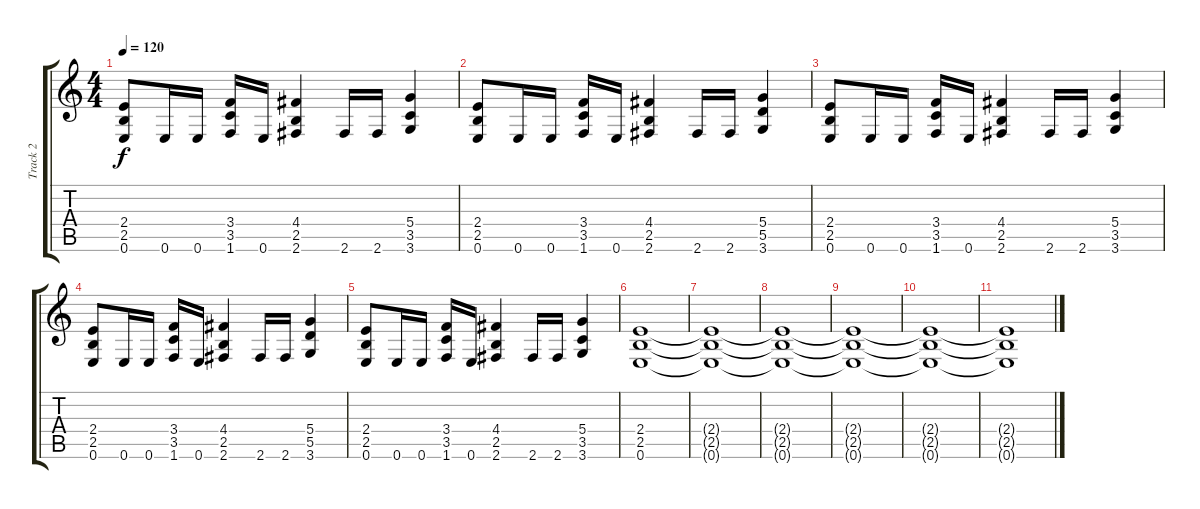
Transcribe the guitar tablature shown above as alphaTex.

\track ("Track 2" "Track 2") {instrument acousticguitarsteel}
\staff {score tabs}
\tuning (E4 B3 G3 D3 A2 E2) {hide}
\ts (4 4)
\tempo 120
\clef g2
\ks c
(2.4 2.5 0.6).8{dy f instrument distortionguitar} 0.6.16 0.6.16 (3.4 3.5 1.6).16 0.6.16 (4.4 2.5 2.6).4 2.6.16 2.6.16 (5.4 3.5 3.6).4 |
(2.4 2.5 0.6).8{instrument distortionguitar} 0.6.16 0.6.16 (3.4 3.5 1.6).16 0.6.16 (4.4 2.5 2.6).4 2.6.16 2.6.16 (5.4 5.5 3.6).4 |
(2.4 2.5 0.6).8{instrument distortionguitar} 0.6.16 0.6.16 (3.4 3.5 1.6).16 0.6.16 (4.4 2.5 2.6).4 2.6.16 2.6.16 (5.4 3.5 3.6).4 |
(2.4 2.5 0.6).8{instrument distortionguitar} 0.6.16 0.6.16 (3.4 3.5 1.6).16 0.6.16 (4.4 2.5 2.6).4 2.6.16 2.6.16 (5.4 5.5 3.6).4 |
(2.4 2.5 0.6).8{instrument distortionguitar} 0.6.16 0.6.16 (3.4 3.5 1.6).16 0.6.16 (4.4 2.5 2.6).4 2.6.16 2.6.16 (5.4 3.5 3.6).4 |
(2.4 2.5 0.6).1{instrument distortionguitar} |
(2.4{t} 2.5{t} 0.6{t}).1 |
(2.4{t} 2.5{t} 0.6{t}).1 |
(2.4{t} 2.5{t} 0.6{t}).1 |
(2.4{t} 2.5{t} 0.6{t}).1 |
(2.4{t} 2.5{t} 0.6{t}).1
